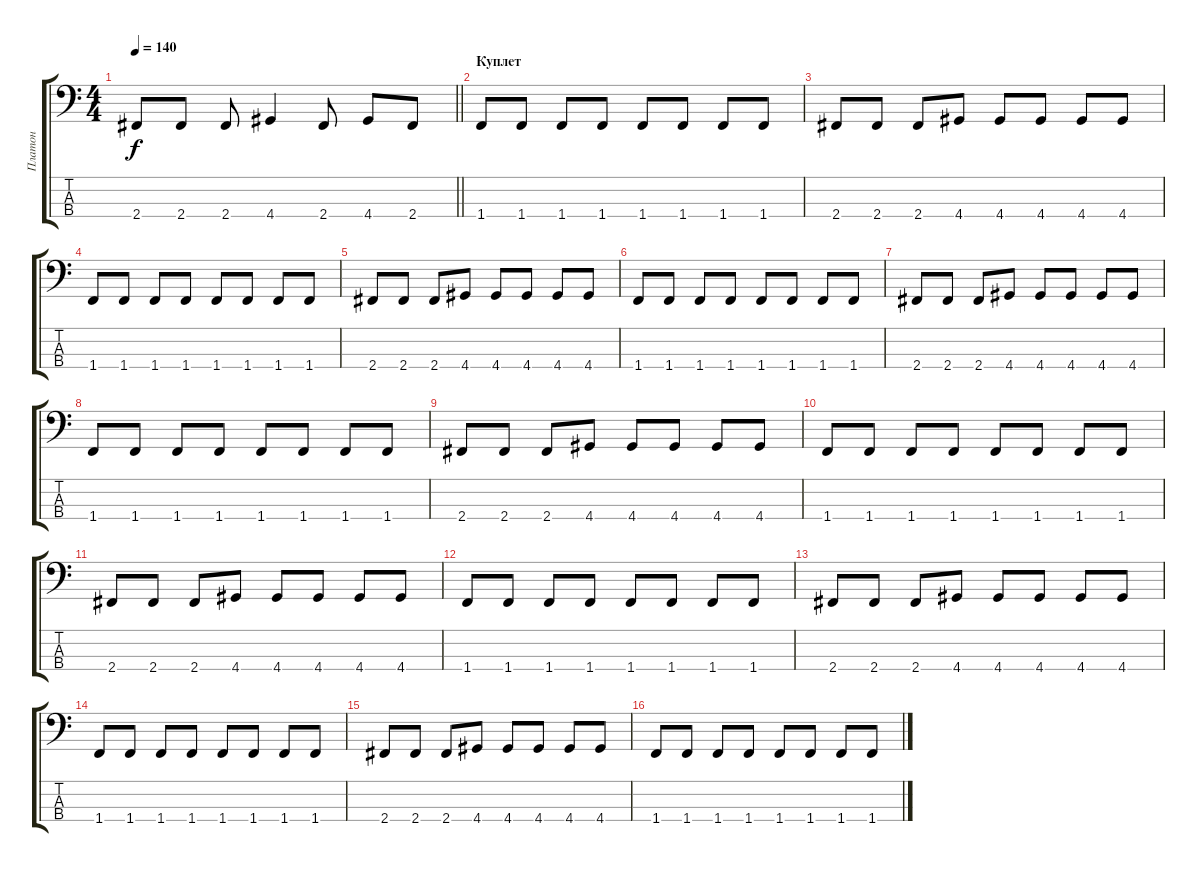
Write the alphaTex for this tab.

\track ("Платон" "Платон") {instrument electricbassfinger}
\staff {score tabs}
\tuning (G2 D2 A1 E1) {hide}
\ts (4 4)
\tempo 140
\clef f4
\barLineRight lightlight
\ks c
2.4.8{dy f} 2.4.8 2.4.8 4.4.4 2.4.8 4.4.8 2.4.8 |
\section ("" "Куплет")
1.4.8 1.4.8 1.4.8 1.4.8 1.4.8 1.4.8 1.4.8 1.4.8 |
2.4.8 2.4.8 2.4.8 4.4.8 4.4.8 4.4.8 4.4.8 4.4.8 |
1.4.8 1.4.8 1.4.8 1.4.8 1.4.8 1.4.8 1.4.8 1.4.8 |
2.4.8 2.4.8 2.4.8 4.4.8 4.4.8 4.4.8 4.4.8 4.4.8 |
1.4.8 1.4.8 1.4.8 1.4.8 1.4.8 1.4.8 1.4.8 1.4.8 |
2.4.8 2.4.8 2.4.8 4.4.8 4.4.8 4.4.8 4.4.8 4.4.8 |
1.4.8 1.4.8 1.4.8 1.4.8 1.4.8 1.4.8 1.4.8 1.4.8 |
2.4.8 2.4.8 2.4.8 4.4.8 4.4.8 4.4.8 4.4.8 4.4.8 |
1.4.8 1.4.8 1.4.8 1.4.8 1.4.8 1.4.8 1.4.8 1.4.8 |
2.4.8 2.4.8 2.4.8 4.4.8 4.4.8 4.4.8 4.4.8 4.4.8 |
1.4.8 1.4.8 1.4.8 1.4.8 1.4.8 1.4.8 1.4.8 1.4.8 |
2.4.8 2.4.8 2.4.8 4.4.8 4.4.8 4.4.8 4.4.8 4.4.8 |
1.4.8 1.4.8 1.4.8 1.4.8 1.4.8 1.4.8 1.4.8 1.4.8 |
2.4.8 2.4.8 2.4.8 4.4.8 4.4.8 4.4.8 4.4.8 4.4.8 |
1.4.8 1.4.8 1.4.8 1.4.8 1.4.8 1.4.8 1.4.8 1.4.8
